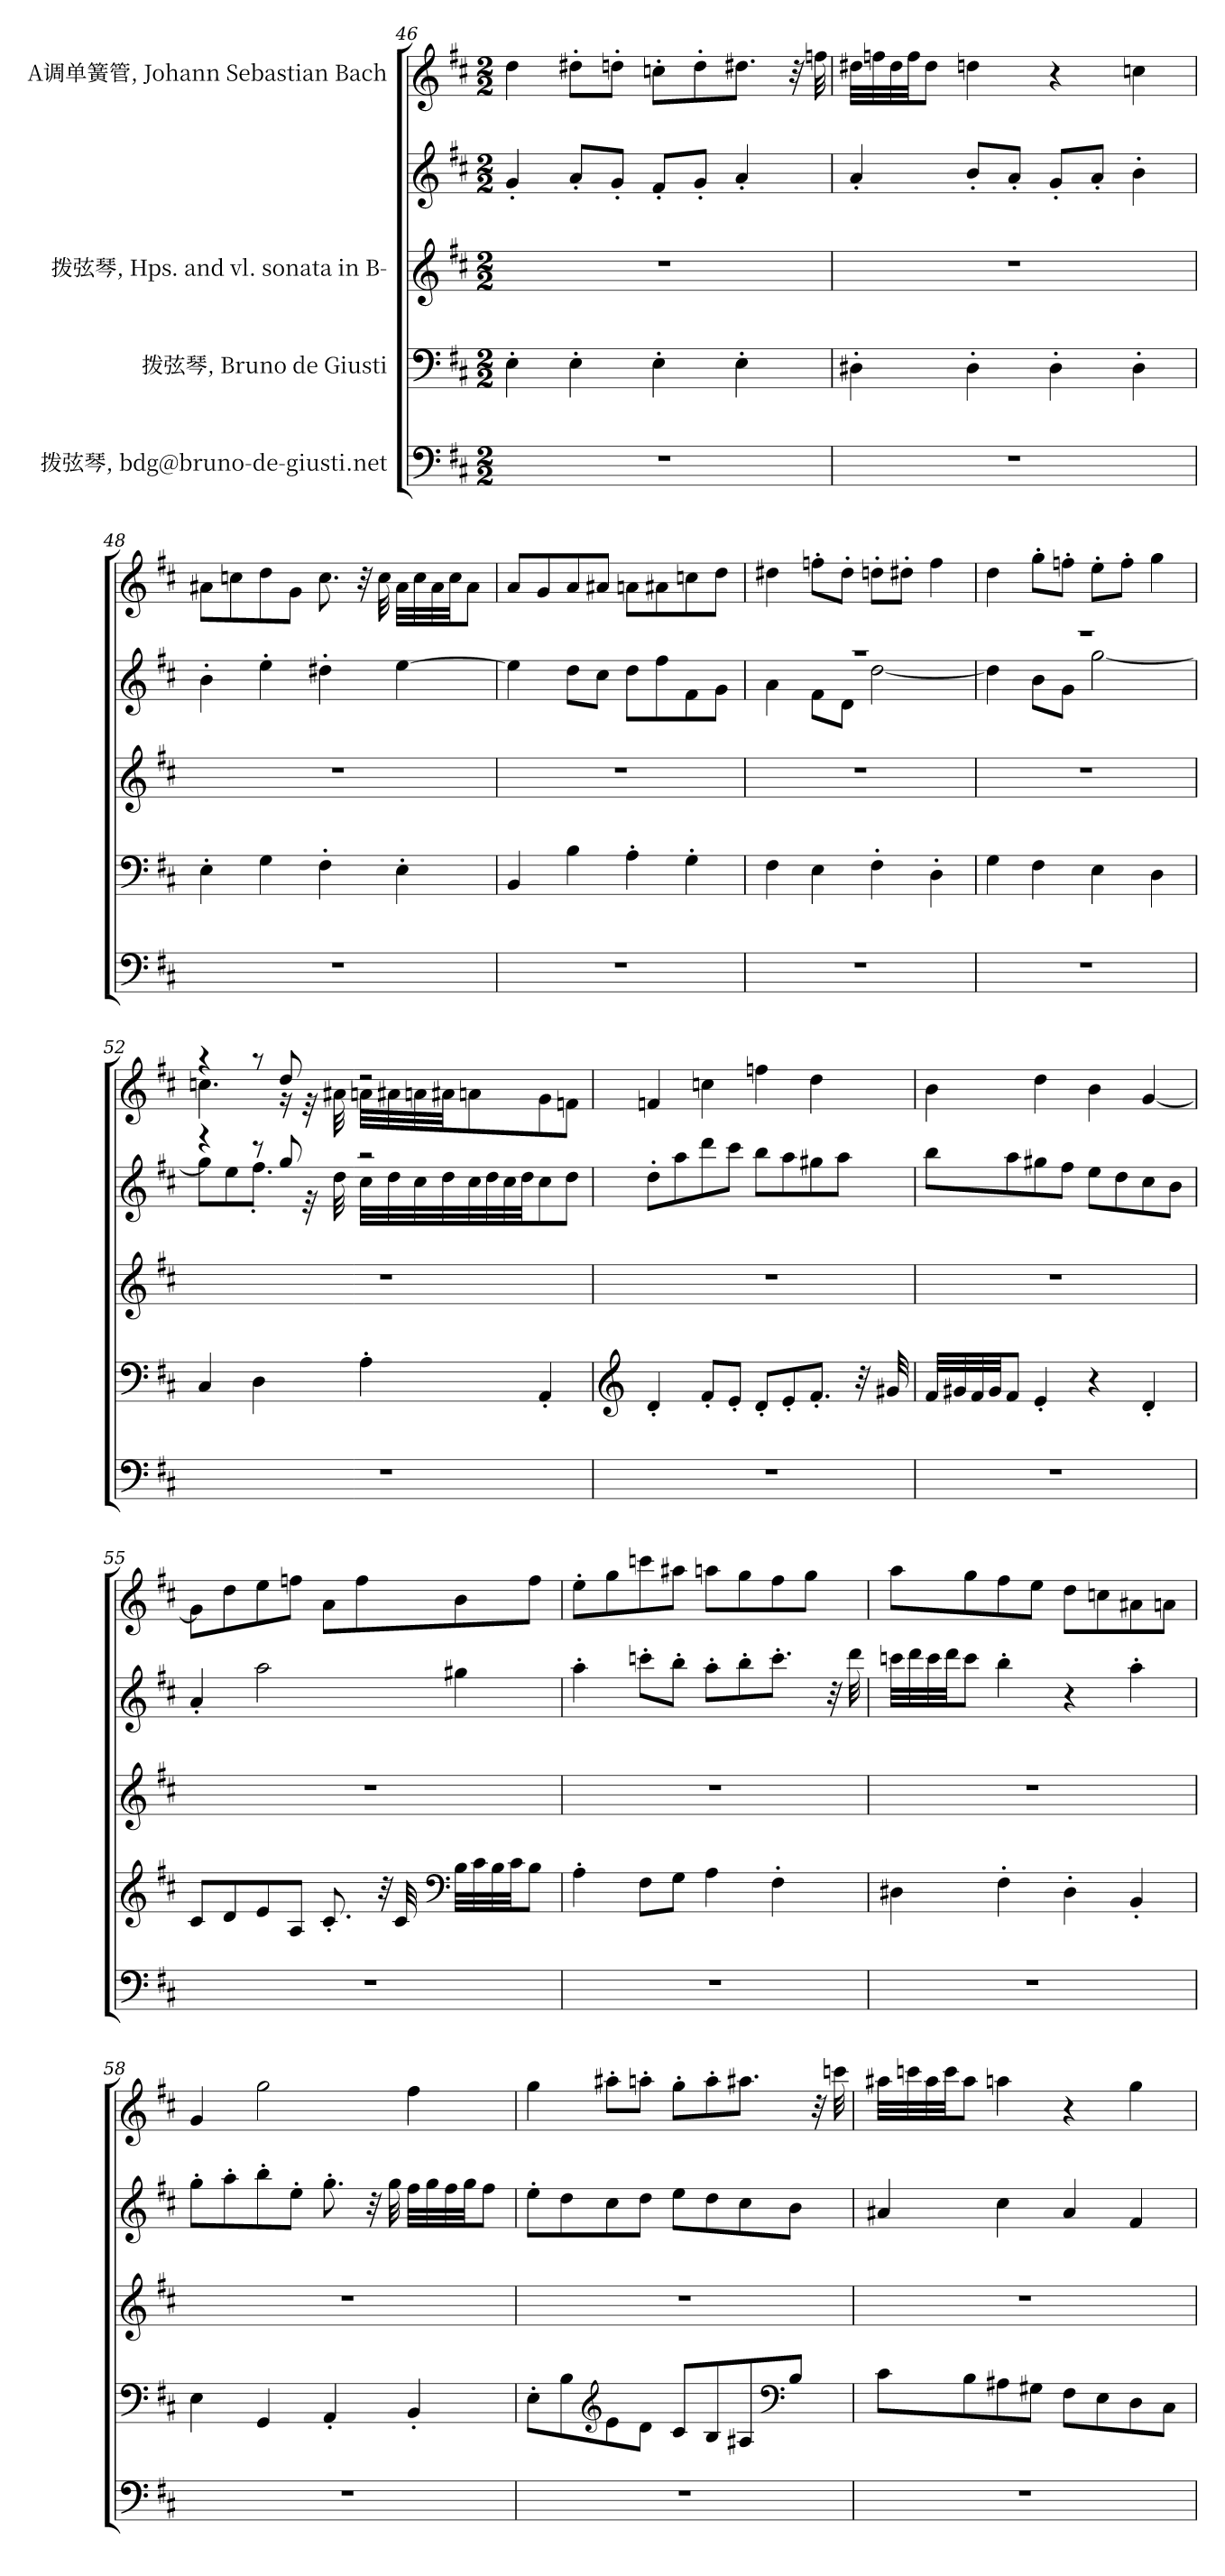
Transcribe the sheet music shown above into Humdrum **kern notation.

**kern	**kern	**kern	**kern	**kern
*part4	*part3	*part2	*part2	*part1
*staff5	*staff4	*staff3	*staff2	*staff1
*I"拨弦琴, bdg@bruno-de-giusti.net	*I"拨弦琴, Bruno de Giusti	*I"拨弦琴, Hps. and vl. sonata in B-	*	*I"A调单簧管, Johann Sebastian Bach
!!LO:PB:g=z
*clefF4	*clefF4	*clefG2	*clefG2	*clefG2
*	*	*	*	*ITrd2c3
*k[f#c#]	*k[f#c#]	*k[f#c#]	*k[f#c#]	*k[f#c#g#d#a#]
*M2/2	*M2/2	*M2/2	*M2/2	*M2/2
=46	=46	=46	=46	=46
1r	4E'\	1r	4g'/	4b\
.	4E'\	.	8a'/L	8b#X'\L
.	.	.	8g'/J	8bn'\J
.	4E'\	.	8f#'/L	8an'\L
.	.	.	8g'/J	8b'\
.	4E'\	.	4a'/	8.b#X\J
.	.	.	.	32r
.	.	.	.	32ddn\
=47	=47	=47	=47	=47
1r	4D#X'\	1r	4a'/	32b#X\LLL
.	.	.	.	32ddn\
.	.	.	.	32b#\
.	.	.	.	32dd\JJ
.	.	.	.	8b#\J
.	4D#'\	.	8b'/L	4bn\
.	.	.	8a'/J	.
.	4D#'\	.	8g'/L	4r
.	.	.	8a'/J	.
.	4D#'\	.	4b'\	4an\
=48	=48	=48	=48	=48
1r	4E'\	1r	4b'\	8f##X\L
.	.	.	.	8an\
.	4G\	.	4ee'\	8b\
.	.	.	.	8e\J
.	4F#'\	.	4dd#X'\	8.a\
.	.	.	.	32r
.	.	.	.	32a\
.	4E'\	.	[4ee\	32f##\LLL
.	.	.	.	32a\
.	.	.	.	32f##\
.	.	.	.	32a\JJ
.	.	.	.	8f##\J
!!LO:LB:g=z
=49	=49	=49	=49	=49
1r	4BB/	1r	4ee\]	8f#/L
.	.	.	.	8e/
.	4B\	.	8dd\L	8f#/
.	.	.	8cc#\J	8f##X/J
.	4A'\	.	8dd\L	8f#X\L
.	.	.	8ff#\	8f##X\
.	4G'\	.	8f#\	8an\
.	.	.	8g\J	8b\J
=50	=50	=50	=50	=50
*	*	*	*^	*
1r	4F#\	1r	1r	4a\	4b#X\
.	4E\	.	.	8f#\L	8ddn'\L
.	.	.	.	8d\J	8b#'\J
.	4F#'\	.	.	[2dd\	8bn'\L
.	.	.	.	.	8b#X'\J
.	4D'\	.	.	.	4dd\
=51	=51	=51	=51	=51	=51
1r	4G\	1r	1r	4dd\]	4b\
.	4F#\	.	.	8b\L	8ee'\L
.	.	.	.	8g\J	8ddn'\J
.	4E\	.	.	[2gg\	8cc#'\L
.	.	.	.	.	8dd'\J
.	4D\	.	.	.	4ee\
!!LO:PB:g=z
=52	=52	=52	=52	=52	=52
*	*	*	*	*	*^
1r	4C#/	1r	4r	8gg\L]	4r	4.an\
.	.	.	.	8ee\	.	.
.	4D\	.	8r	8.ff#'\J	8r	.
.	.	.	8gg/	.	8b/	16r
.	.	.	.	32r	.	32r
.	.	.	.	32dd\	.	32f##X\
.	4A'\	.	2r	32cc#\LLL	2r	32f#X\LLL
.	.	.	.	32dd\	.	32f##X\
.	.	.	.	32cc#\	.	32f#X\
.	.	.	.	32dd\	.	32f##X\JJ
.	.	.	.	32cc#\	.	8f#X\
.	.	.	.	32dd\	.	.
.	.	.	.	32cc#\	.	.
.	.	.	.	32dd\JJ	.	.
.	4AA'/	.	.	8cc#\	.	8e\
.	.	.	.	8dd\J	.	8dn\J
*	*	*	*v	*v	*	*
*	*	*	*	*v	*v
=53	=53	=53	=53	=53
*	*clefG2	*	*	*
*	*	*	*	*MM160
1r	4d'/	1r	8dd'\L	4dn/
.	.	.	8aa\	.
*	*	*	*	*MM184
.	8f#'/L	.	8ddd\	4an\
.	8e'/J	.	8ccc#\J	.
.	8d'/L	.	8bb\L	4ddn\
.	8e'/	.	8aa\	.
.	8.f#'/J	.	8gg#X\	4b\
.	.	.	8aa\J	.
.	32r	.	.	.
.	32g#X/	.	.	.
!!LO:LB:g=z
=54	=54	=54	=54	=54
1r	32f#/LLL	1r	8bb\L	4g#\
.	32g#X/	.	.	.
.	32f#/	.	.	.
.	32g#/JJ	.	.	.
.	8f#/J	.	8aa\	.
.	4e'/	.	8gg#X\	4b\
.	.	.	8ff#\J	.
.	4r	.	8ee\L	4g#\
.	.	.	8dd\	.
.	4d'/	.	8cc#\	[4e/
.	.	.	8b\J	.
=55	=55	=55	=55	=55
1r	8c#/L	1r	4a'/	8e\L]
.	8d/	.	.	8b\
.	8e/	.	2aa\	8cc#\
.	8A/J	.	.	8ddn\J
.	8.c#'/	.	.	8f#\L
.	.	.	.	8dd\
.	32r	.	.	.
.	32c#/	.	.	.
*	*clefF4	*	*	*
.	32B\LLL	.	4gg#X\	8g#\
.	32c#\	.	.	.
.	32B\	.	.	.
.	32c#\JJ	.	.	.
.	8B\J	.	.	8dd\J
=56	=56	=56	=56	=56
1r	4A'\	1r	4aa'\	8cc#'\L
.	.	.	.	8ee\
.	8F#\L	.	8cccn'\L	8aan\
.	8G\J	.	8bb'\J	8ff##X\J
.	4A\	.	8aa'\L	8ff#X\L
.	.	.	8bb'\	8ee\
.	4F#'\	.	8.ccc'\J	8dd#\
.	.	.	.	8ee\J
.	.	.	32r	.
.	.	.	32ddd\	.
!!LO:PB:g=z
=57	=57	=57	=57	=57
1r	4D#X\	1r	32cccn\LLL	8ff#\L
.	.	.	32ddd\	.
.	.	.	32ccc\	.
.	.	.	32ddd\JJ	.
.	.	.	8ccc\J	8ee\
.	4F#'\	.	4bb'\	8dd#\
.	.	.	.	8cc#\J
.	4D#'\	.	4r	8b\L
.	.	.	.	8an\
.	4BB'/	.	4aa'\	8f##X\
.	.	.	.	8f#X\J
=58	=58	=58	=58	=58
1r	4E\	1r	8gg'\L	4e/
.	.	.	8aa'\	.
.	4GG/	.	8bb'\	2ee\
.	.	.	8ee'\J	.
.	4AA'/	.	8.gg'\	.
.	.	.	32r	.
.	.	.	32gg\	.
.	4BB'/	.	32ff#\LLL	4dd#\
.	.	.	32gg\	.
.	.	.	32ff#\	.
.	.	.	32gg\JJ	.
.	.	.	8ff#\J	.
!!LO:LB:g=z
=59	=59	=59	=59	=59
*	*	*	*	*MM160
1r	8E'\L	1r	8ee'\L	4ee\
.	8B\	.	8dd\	.
*	*clefG2	*	*	*
*	*	*	*	*MM184
.	8e\	.	8cc#\	8ff##X'\L
*	*	*	*	*MM188
.	8d\J	.	8dd\J	8ff#X'\J
.	8c#/L	.	8ee\L	8ee'\L
.	8B/	.	8dd\	8ff#'\
.	8A#X/	.	8cc#\	8.ff##X\J
*	*clefF4	*	*	*
.	8B/J	.	8b\J	.
.	.	.	.	32r
.	.	.	.	32aan\
=60	=60	=60	=60	=60
1r	8c#\L	1r	4a#X/	32ff##X\LLL
.	.	.	.	32aan\
.	.	.	.	32ff##\
.	.	.	.	32aa\JJ
.	8B\	.	.	8ff##\J
.	8A#X\	.	4cc#\	4ff#X\
.	8G#X\J	.	.	.
.	8F#\L	.	4a#/	4r
.	8E\	.	.	.
.	8D\	.	4f#/	4ee\
.	8C#\J	.	.	.
=	=	=	=	=
*-	*-	*-	*-	*-
